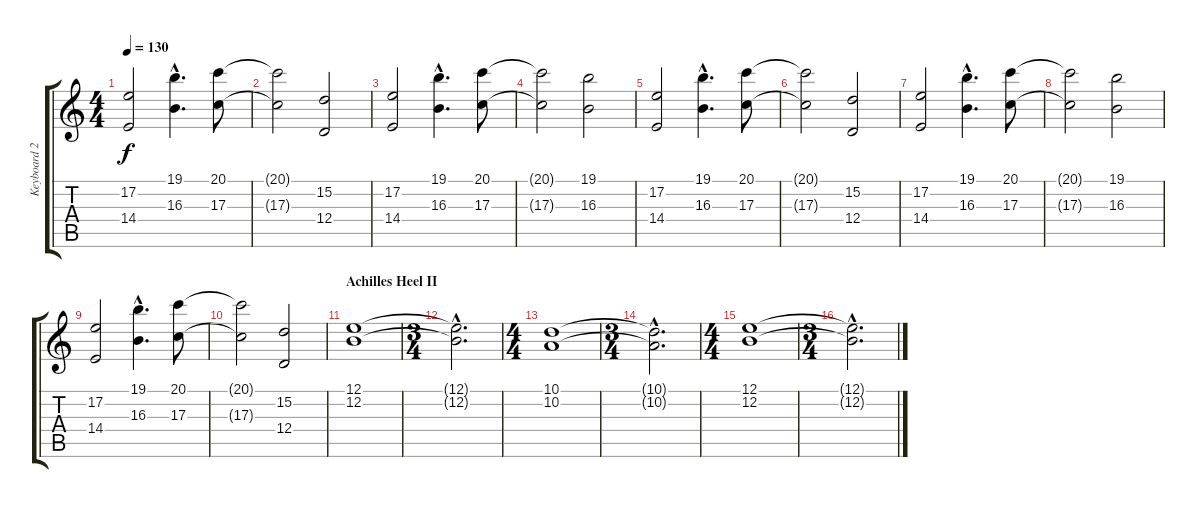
\track ("Keyboard 2" "Keyboard 2") {instrument synthstrings1}
\staff {score tabs}
\tuning (E4 B3 G3 D3 A2 E2) {hide}
\ts (4 4)
\tempo 130
\clef g2
\ks c
(17.2 14.4).2{dy f} (19.1{hac} 16.3{hac}).4{d} (20.1 17.3).8 |
(20.1{t} 17.3{t}).2 (15.2 12.4).2 |
(17.2 14.4).2 (19.1{hac} 16.3{hac}).4{d} (20.1 17.3).8 |
(20.1{t} 17.3{t}).2 (19.1 16.3).2 |
(17.2 14.4).2 (19.1{hac} 16.3{hac}).4{d} (20.1 17.3).8 |
(20.1{t} 17.3{t}).2 (15.2 12.4).2 |
(17.2 14.4).2 (19.1{hac} 16.3{hac}).4{d} (20.1 17.3).8 |
(20.1{t} 17.3{t}).2 (19.1 16.3).2 |
(17.2 14.4).2 (19.1{hac} 16.3{hac}).4{d} (20.1 17.3).8 |
(20.1{t} 17.3{t}).2 (15.2 12.4).2 |
\section ("" "Achilles Heel II")
(12.1 12.2).1 |
\ts (3 4)
(12.1{hac t} 12.2{hac t}).2{d} |
\ts (4 4)
(10.1 10.2).1 |
\ts (3 4)
(10.1{hac t} 10.2{hac t}).2{d} |
\ts (4 4)
(12.1 12.2).1 |
\ts (3 4)
(12.1{hac t} 12.2{hac t}).2{d}
